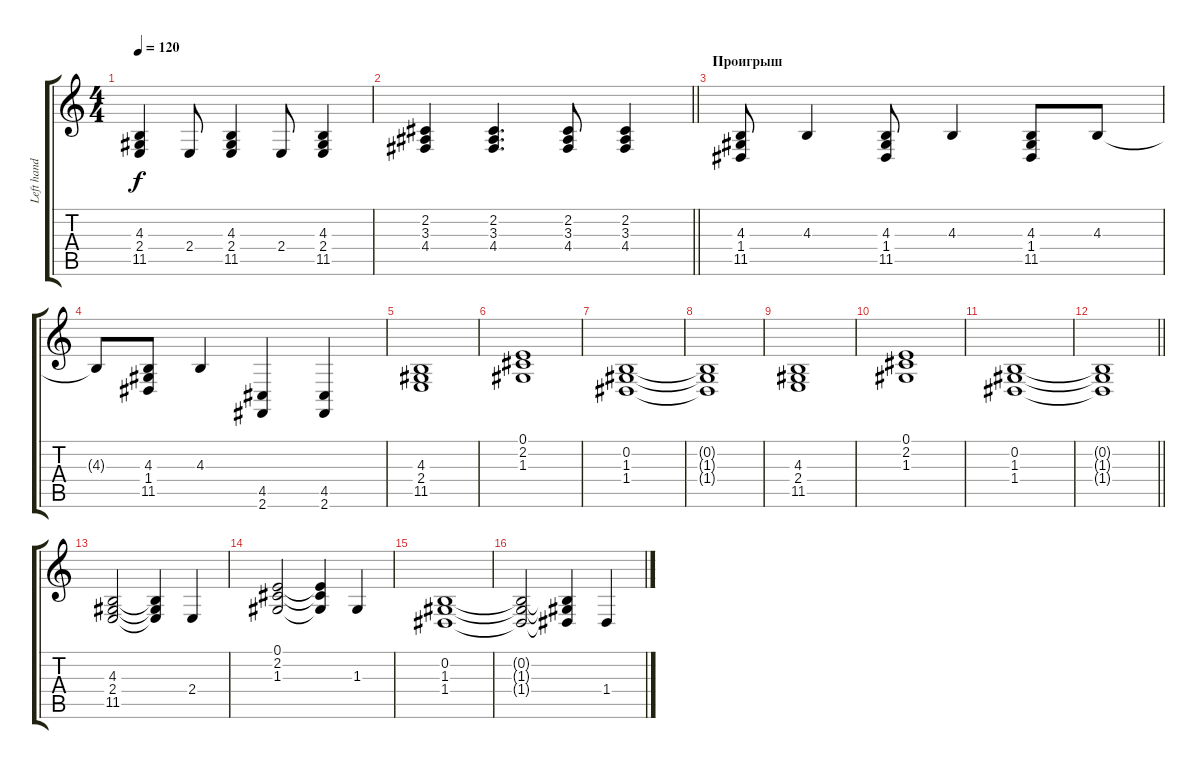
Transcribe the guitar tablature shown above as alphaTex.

\track ("Left hand" "Left hand") {instrument acousticgrandpiano}
\staff {score tabs}
\tuning (E4 B3 G3 D3 A2 E2) {hide}
\ts (4 4)
\tempo 120
\clef g2
\ks c
(4.3 2.4 11.5).4{dy f} 2.4.8 (4.3 2.4 11.5).4 2.4.8 (4.3 2.4 11.5).4 |
\barLineRight lightlight
(2.2 3.3 4.4).4 (2.2 3.3 4.4).4{d} (2.2 3.3 4.4).8 (2.2 3.3 4.4).4 |
\section ("" "Проигрыш")
(4.3 1.4 11.5).8 4.3.4 (4.3 1.4 11.5).8 4.3.4 (4.3 1.4 11.5).8 4.3.8 |
4.3{t}.8 (4.3 1.4 11.5).8 4.3.4 (4.5 2.6).4 (4.5 2.6).4 |
(4.3 2.4 11.5).1 |
(0.1 2.2 1.3).1 |
(0.2 1.3 1.4).1 |
(0.2{t} 1.3{t} 1.4{t}).1 |
(4.3 2.4 11.5).1 |
(0.1 2.2 1.3).1 |
(0.2 1.3 1.4).1 |
\barLineRight lightlight
(0.2{t} 1.3{t} 1.4{t}).1 |
(4.3 2.4 11.5).2 (4.3{t} 2.4{t} 11.5{t}).4 2.4.4 |
(0.1 2.2 1.3).2 (0.1{t} 2.2{t} 1.3{t}).4 1.3.4 |
(0.2 1.3 1.4).1 |
(0.2{t} 1.3{t} 1.4{t}).2 (0.2{t} 1.3{t} 1.4{t}).4 1.4.4
